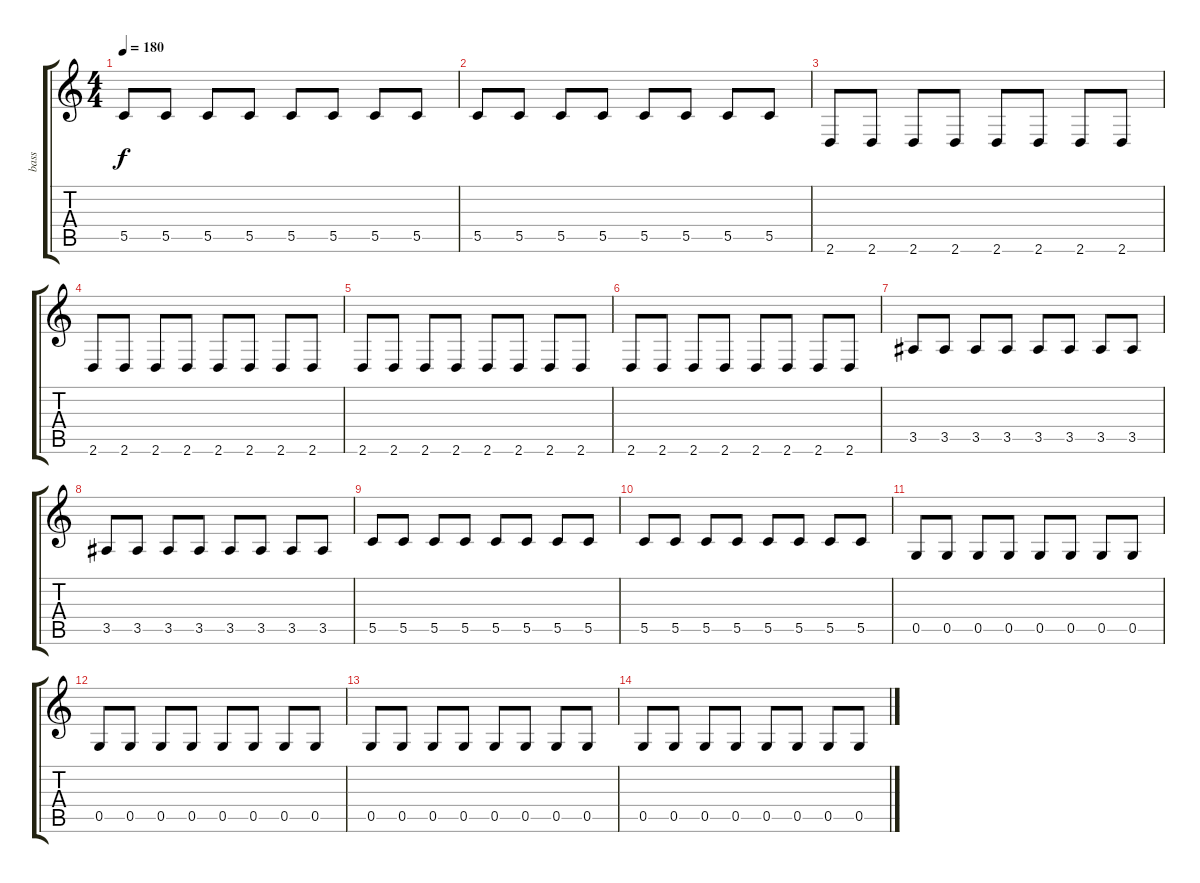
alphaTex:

\track ("bass" "bass") {instrument electricbassfinger}
\staff {score tabs}
\tuning (D4 A3 F3 C3 G2 C2) {hide}
\ts (4 4)
\tempo 180
\clef g2
\ks c
5.5.8{dy f} 5.5.8 5.5.8 5.5.8 5.5.8 5.5.8 5.5.8 5.5.8 |
5.5.8 5.5.8 5.5.8 5.5.8 5.5.8 5.5.8 5.5.8 5.5.8 |
2.6.8 2.6.8 2.6.8 2.6.8 2.6.8 2.6.8 2.6.8 2.6.8 |
2.6.8 2.6.8 2.6.8 2.6.8 2.6.8 2.6.8 2.6.8 2.6.8 |
2.6.8 2.6.8 2.6.8 2.6.8 2.6.8 2.6.8 2.6.8 2.6.8 |
2.6.8 2.6.8 2.6.8 2.6.8 2.6.8 2.6.8 2.6.8 2.6.8 |
3.5.8 3.5.8 3.5.8 3.5.8 3.5.8 3.5.8 3.5.8 3.5.8 |
3.5.8 3.5.8 3.5.8 3.5.8 3.5.8 3.5.8 3.5.8 3.5.8 |
5.5.8 5.5.8 5.5.8 5.5.8 5.5.8 5.5.8 5.5.8 5.5.8 |
5.5.8 5.5.8 5.5.8 5.5.8 5.5.8 5.5.8 5.5.8 5.5.8 |
0.5.8 0.5.8 0.5.8 0.5.8 0.5.8 0.5.8 0.5.8 0.5.8 |
0.5.8 0.5.8 0.5.8 0.5.8 0.5.8 0.5.8 0.5.8 0.5.8 |
0.5.8 0.5.8 0.5.8 0.5.8 0.5.8 0.5.8 0.5.8 0.5.8 |
0.5.8 0.5.8 0.5.8 0.5.8 0.5.8 0.5.8 0.5.8 0.5.8
